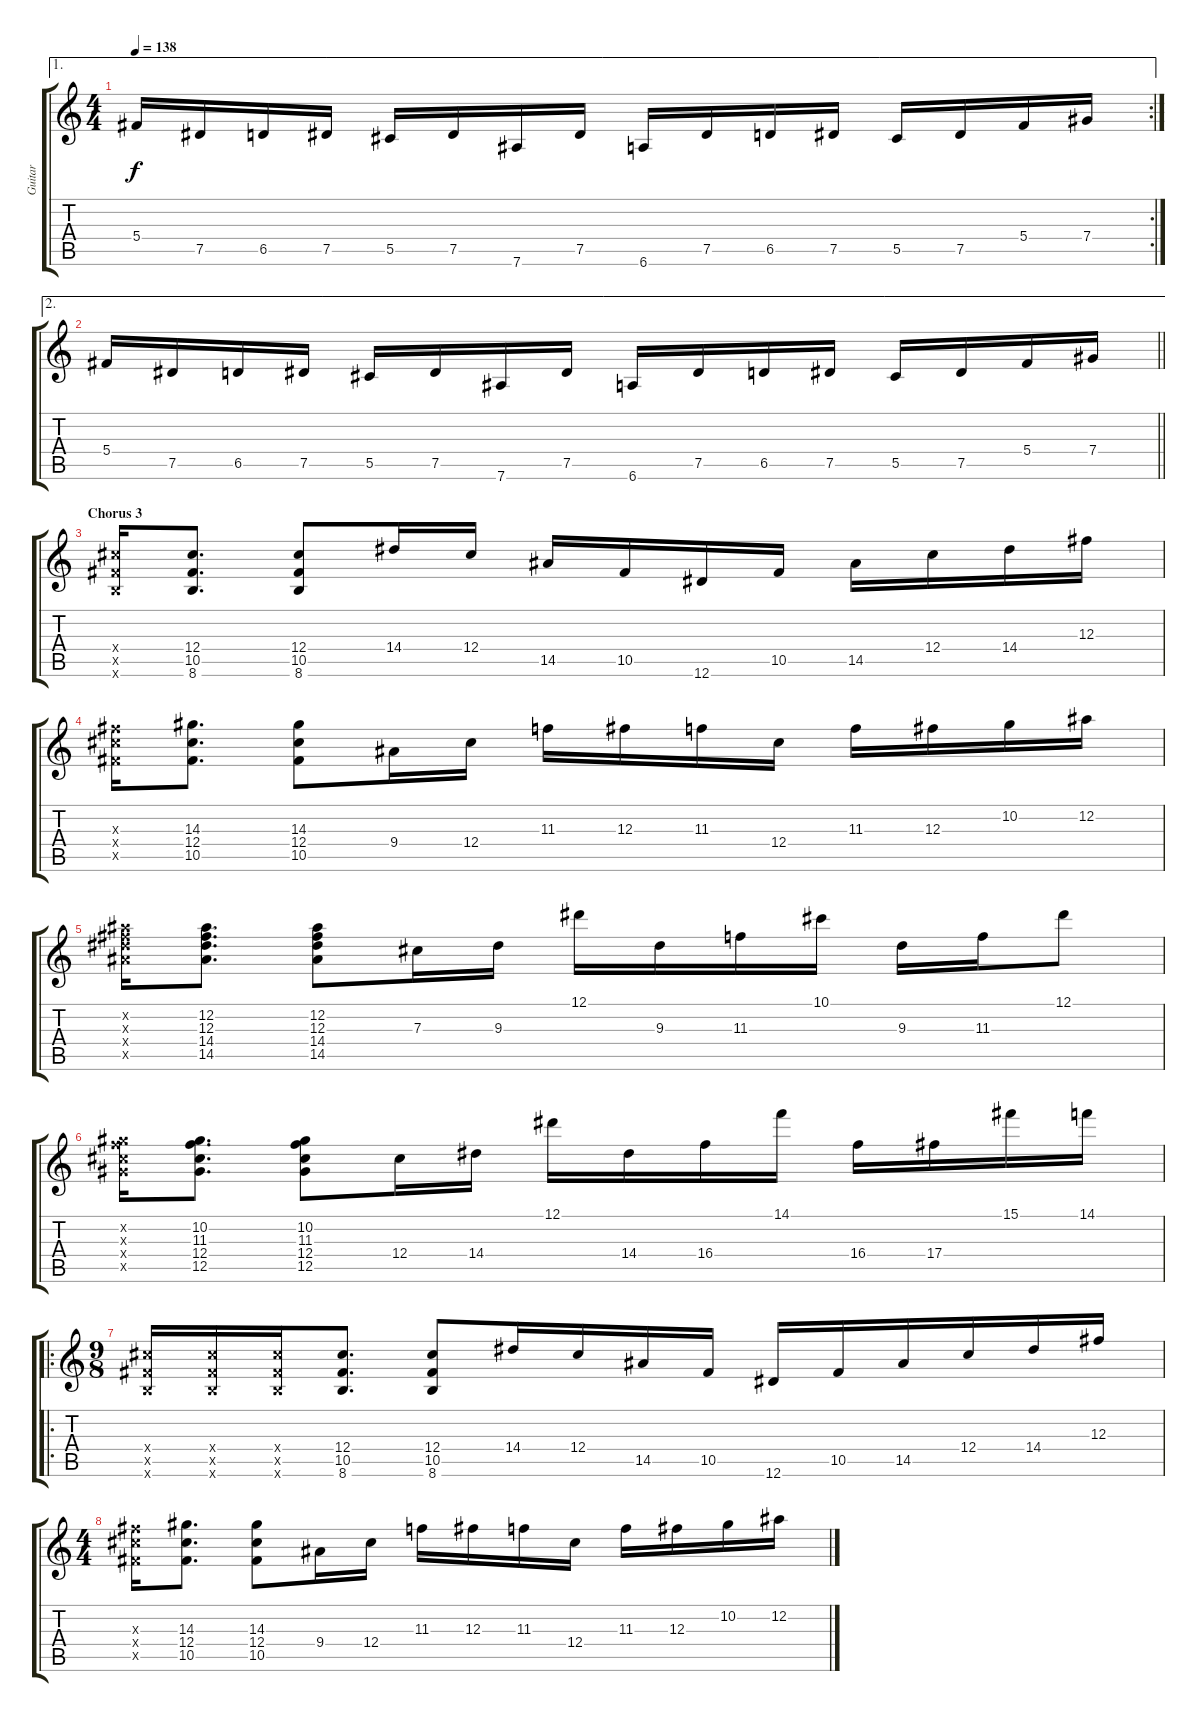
\track ("Guitar" "Guitar") {instrument distortionguitar}
\staff {score tabs}
\tuning (Eb4 Bb3 Gb3 Db3 Ab2 Eb2) {hide}
\ae 1
\rc 2
\ts (4 4)
\tempo 138
\clef g2
\ks c
5.4.16{dy f} 7.5.16 6.5.16 7.5.16 5.5.16 7.5.16 7.6.16 7.5.16 6.6.16 7.5.16 6.5.16 7.5.16 5.5.16 7.5.16 5.4.16 7.4.16 |
\ae 2
\barLineRight lightlight
5.4.16 7.5.16 6.5.16 7.5.16 5.5.16 7.5.16 7.6.16 7.5.16 6.6.16 7.5.16 6.5.16 7.5.16 5.5.16 7.5.16 5.4.16 7.4.16 |
\section ("" "Chorus 3")
(12.4{x} 10.5{x} 8.6{x}).16 (12.4 10.5 8.6).8{d} (12.4 10.5 8.6).8 14.4.16 12.4.16 14.5.16 10.5.16 12.6.16 10.5.16 14.5.16 12.4.16 14.4.16 12.3.16 |
(12.3{x} 12.4{x} 10.5{x}).16 (14.3 12.4 10.5).8{d} (14.3 12.4 10.5).8 9.4.16 12.4.16 11.3.16 12.3.16 11.3.16 12.4.16 11.3.16 12.3.16 10.2.16 12.2.16 |
(12.2{x} 12.3{x} 14.4{x} 14.5{x}).16 (12.2 12.3 14.4 14.5).8{d} (12.2 12.3 14.4 14.5).8 7.3.16 9.3.16 12.1.16 9.3.16 11.3.16 10.1.16 9.3.16 11.3.16 12.1.8 |
(10.2{x} 11.3{x} 12.4{x} 12.5{x}).16 (10.2 11.3 12.4 12.5).8{d} (10.2 11.3 12.4 12.5).8 12.4.16 14.4.16 12.1.16 14.4.16 16.4.16 14.1.16 16.4.16 17.4.16 15.1.16 14.1.16 |
\ro
\ts (9 8)
(12.4{x} 10.5{x} 8.6{x}).16 (12.4{x} 10.5{x} 8.6{x}).16 (12.4{x} 10.5{x} 8.6{x}).16 (12.4 10.5 8.6).8{d} (12.4 10.5 8.6).8 14.4.16 12.4.16 14.5.16 10.5.16 12.6.16 10.5.16 14.5.16 12.4.16 14.4.16 12.3.16 |
\ts (4 4)
(12.3{x} 12.4{x} 10.5{x}).16 (14.3 12.4 10.5).8{d} (14.3 12.4 10.5).8 9.4.16 12.4.16 11.3.16 12.3.16 11.3.16 12.4.16 11.3.16 12.3.16 10.2.16 12.2.16
